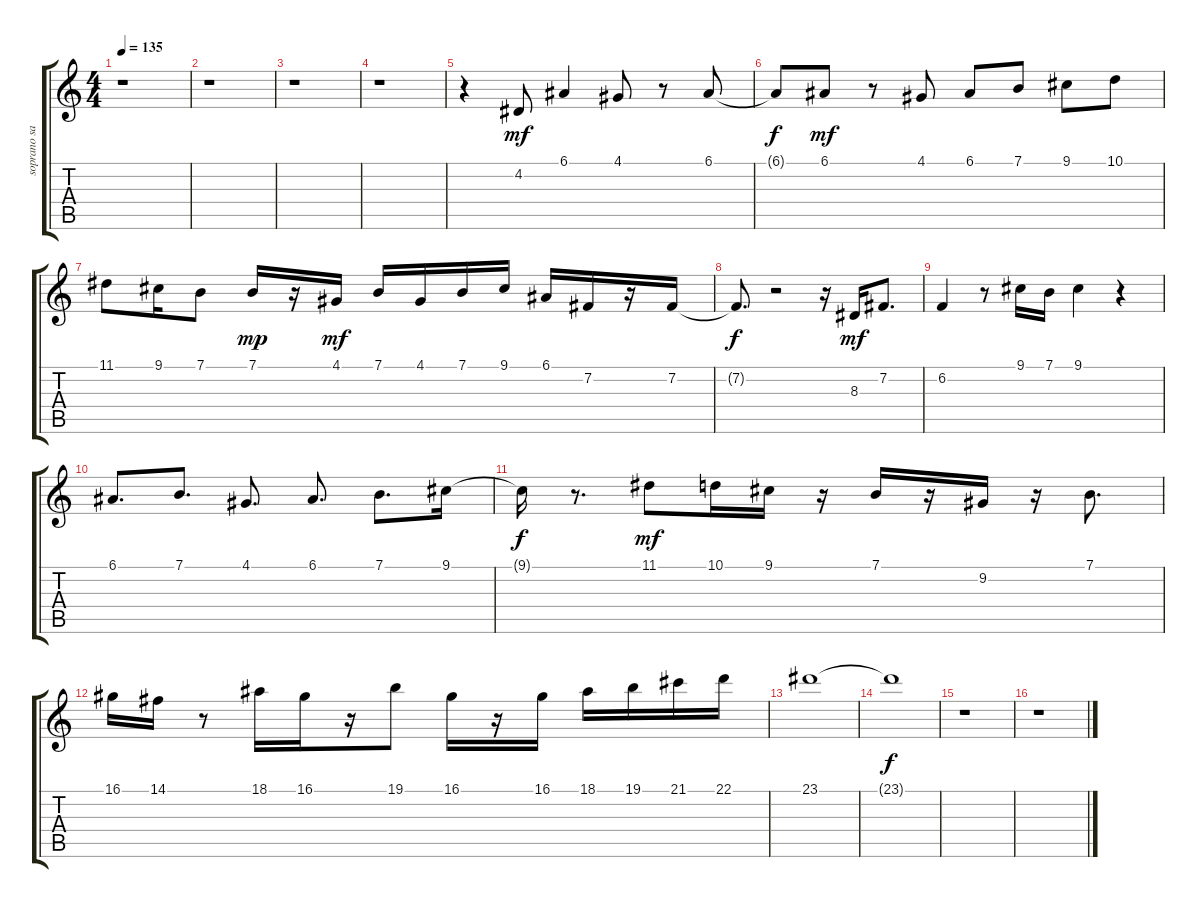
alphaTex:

\track ("soprano sax" "soprano sa") {instrument sopranosax}
\staff {score tabs}
\tuning (E4 B3 G3 D3 A2 E2) {hide}
\ts (4 4)
\tempo 135
\clef g2
\ks c
r.1{dy f} |
r.1 |
r.1 |
r.1 |
r.4 4.2.8{dy mf} 6.1.4 4.1.8 r.8 6.1.8 |
6.1{t}.8{dy f} 6.1.8{dy mf} r.8 4.1.8 6.1.8 7.1.8 9.1.8 10.1.8 |
11.1.8 9.1.16 7.1.8 7.1.16{dy mp} r.16 4.1.16{dy mf} 7.1.16 4.1.16 7.1.16 9.1.16 6.1.16 7.2.16 r.16 7.2.16 |
7.2{t}.8{d dy f} r.2 r.16 8.3.16{dy mf} 7.2.8{d} |
6.2.4 r.8 9.1.16 7.1.16 9.1.4 r.4 |
6.1.8{d} 7.1.8{d} 4.1.8{d} 6.1.8{d} 7.1.8{d} 9.1.16 |
9.1{t}.16{dy f} r.8{d} 11.1.8{dy mf} 10.1.16 9.1.16 r.16 7.1.16 r.16 9.2.16 r.16 7.1.8{d} |
16.1.16 14.1.16 r.8 18.1.16 16.1.16 r.16 19.1.8 16.1.16 r.16 16.1.16 18.1.16 19.1.16 21.1.16 22.1.16 |
23.1.1 |
23.1{t}.1{dy f} |
r.1 |
r.1
